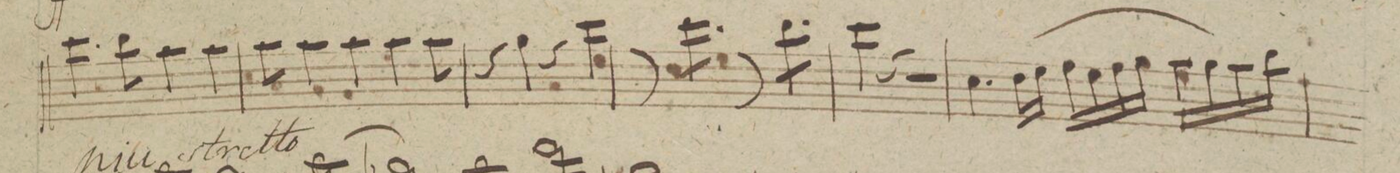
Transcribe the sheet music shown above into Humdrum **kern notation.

**kern	**dynam
*I"Violino 1mo	*
*clefG2	*
*k[]	*
*met(c|)	*
*M2/2	*
4.ccc\	.
8bb\	.
4aa\	.
4aa\	.
=122	=122
8aa\	.
4aa\	.
4aa\	.
4aa\	.
8aa\	.
=123	=123
4r	.
4gg\	.
4r	.
4ccc\	.
=124	=124
*tremolo	*
8r	.
8ccc\L	.
8ccc\	.
8ccc\J	.
8r	.
8bb\L	.
8bb\	.
8bb\J	.
=125	=125
4ccc\	.
4r	.
2r	.
=126	=126
4.cc\	.
(16dd\LL	.
16ee\JJ	.
16ff\LL	.
16ee\	.
16ff\	.
16gg\JJ	.
16aa\LL	.
16gg\)	.
16aa\	.
16bb\JJ	.
=127	=127
*-	*-
